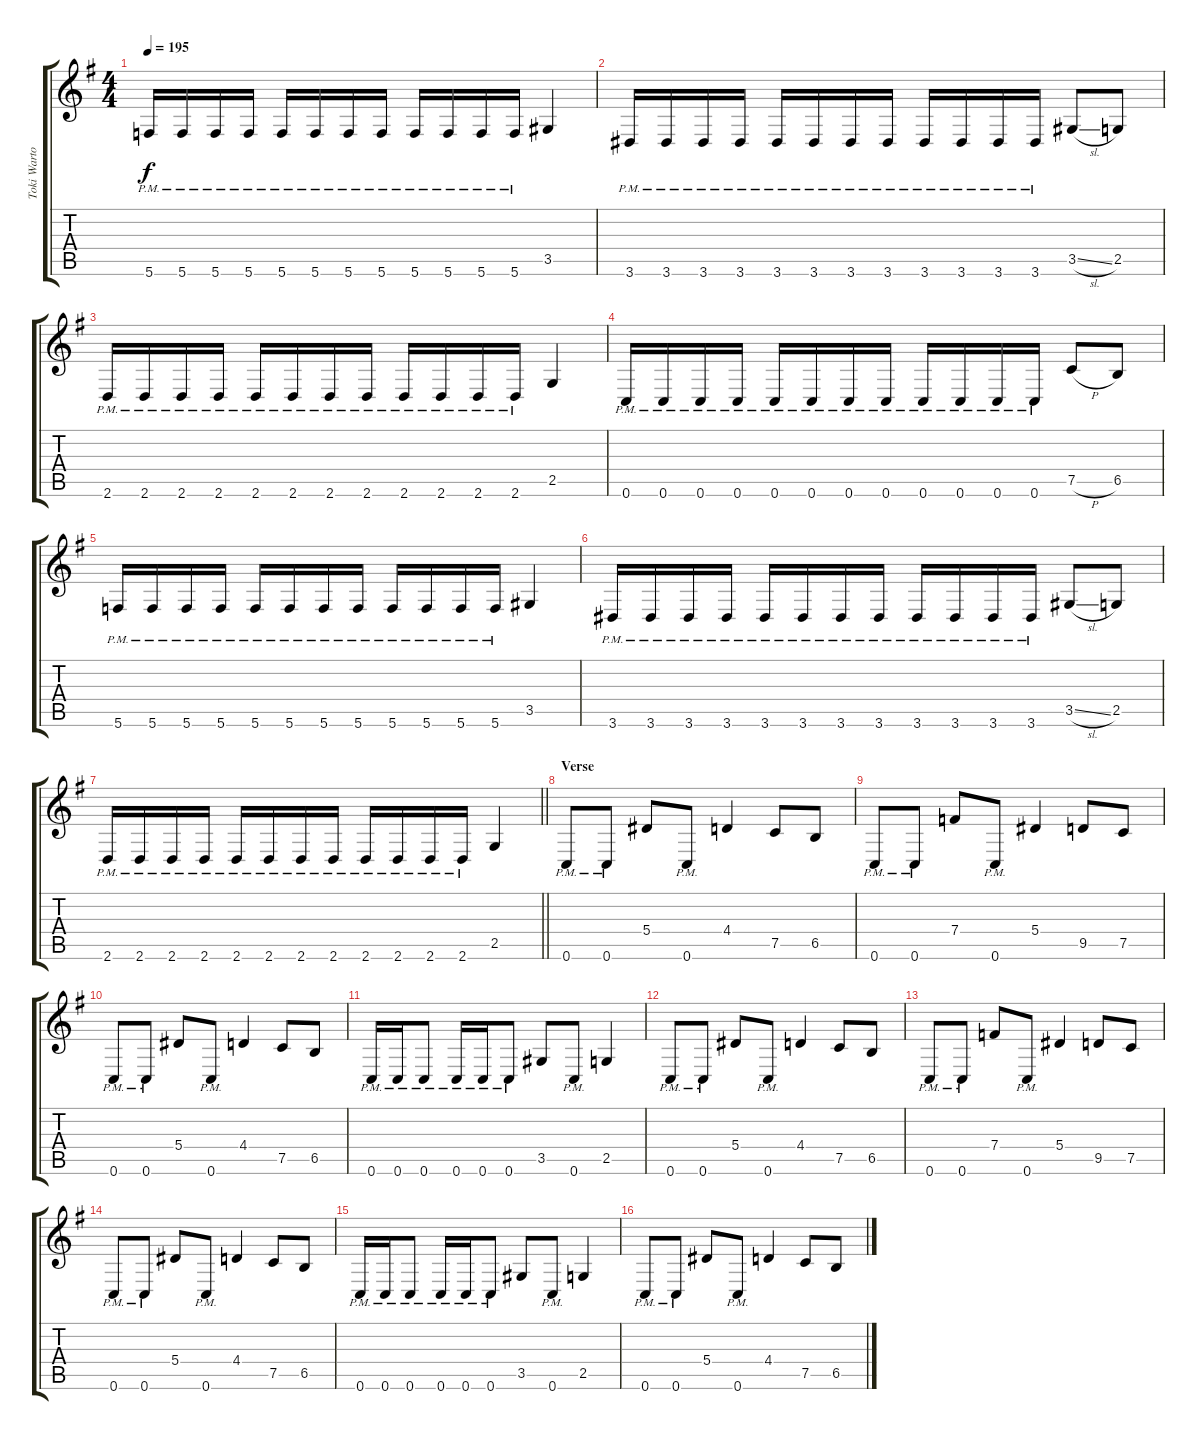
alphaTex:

\track ("Toki Wartooth" "Toki Warto") {instrument distortionguitar}
\staff {score tabs}
\tuning (C4 G3 Eb3 Bb2 F2 C2) {hide}
\ts (4 4)
\tempo 195
\clef g2
\ks eminor
5.6{pm}.16{dy f} 5.6{pm}.16 5.6{pm}.16 5.6{pm}.16 5.6{pm}.16 5.6{pm}.16 5.6{pm}.16 5.6{pm}.16 5.6{pm}.16 5.6{pm}.16 5.6{pm}.16 5.6{pm}.16 3.5.4 |
3.6{pm}.16 3.6{pm}.16 3.6{pm}.16 3.6{pm}.16 3.6{pm}.16 3.6{pm}.16 3.6{pm}.16 3.6{pm}.16 3.6{pm}.16 3.6{pm}.16 3.6{pm}.16 3.6{pm}.16 3.5{sl}.8 2.5.8 |
2.6{pm}.16 2.6{pm}.16 2.6{pm}.16 2.6{pm}.16 2.6{pm}.16 2.6{pm}.16 2.6{pm}.16 2.6{pm}.16 2.6{pm}.16 2.6{pm}.16 2.6{pm}.16 2.6{pm}.16 2.5.4 |
0.6{pm}.16 0.6{pm}.16 0.6{pm}.16 0.6{pm}.16 0.6{pm}.16 0.6{pm}.16 0.6{pm}.16 0.6{pm}.16 0.6{pm}.16 0.6{pm}.16 0.6{pm}.16 0.6{pm}.16 7.5{h}.8 6.5.8 |
5.6{pm}.16 5.6{pm}.16 5.6{pm}.16 5.6{pm}.16 5.6{pm}.16 5.6{pm}.16 5.6{pm}.16 5.6{pm}.16 5.6{pm}.16 5.6{pm}.16 5.6{pm}.16 5.6{pm}.16 3.5.4 |
3.6{pm}.16 3.6{pm}.16 3.6{pm}.16 3.6{pm}.16 3.6{pm}.16 3.6{pm}.16 3.6{pm}.16 3.6{pm}.16 3.6{pm}.16 3.6{pm}.16 3.6{pm}.16 3.6{pm}.16 3.5{sl}.8 2.5.8 |
\barLineRight lightlight
2.6{pm}.16 2.6{pm}.16 2.6{pm}.16 2.6{pm}.16 2.6{pm}.16 2.6{pm}.16 2.6{pm}.16 2.6{pm}.16 2.6{pm}.16 2.6{pm}.16 2.6{pm}.16 2.6{pm}.16 2.5.4 |
\section ("" "Verse")
0.6{pm}.8 0.6{pm}.8 5.4.8 0.6{pm}.8 4.4.4 7.5.8 6.5.8 |
0.6{pm}.8 0.6{pm}.8 7.4.8 0.6{pm}.8 5.4.4 9.5.8 7.5.8 |
0.6{pm}.8 0.6{pm}.8 5.4.8 0.6{pm}.8 4.4.4 7.5.8 6.5.8 |
0.6{pm}.16 0.6{pm}.16 0.6{pm}.8 0.6{pm}.16 0.6{pm}.16 0.6{pm}.8 3.5.8 0.6{pm}.8 2.5.4 |
0.6{pm}.8 0.6{pm}.8 5.4.8 0.6{pm}.8 4.4.4 7.5.8 6.5.8 |
0.6{pm}.8 0.6{pm}.8 7.4.8 0.6{pm}.8 5.4.4 9.5.8 7.5.8 |
0.6{pm}.8 0.6{pm}.8 5.4.8 0.6{pm}.8 4.4.4 7.5.8 6.5.8 |
0.6{pm}.16 0.6{pm}.16 0.6{pm}.8 0.6{pm}.16 0.6{pm}.16 0.6{pm}.8 3.5.8 0.6{pm}.8 2.5.4 |
0.6{pm}.8 0.6{pm}.8 5.4.8 0.6{pm}.8 4.4.4 7.5.8 6.5.8
